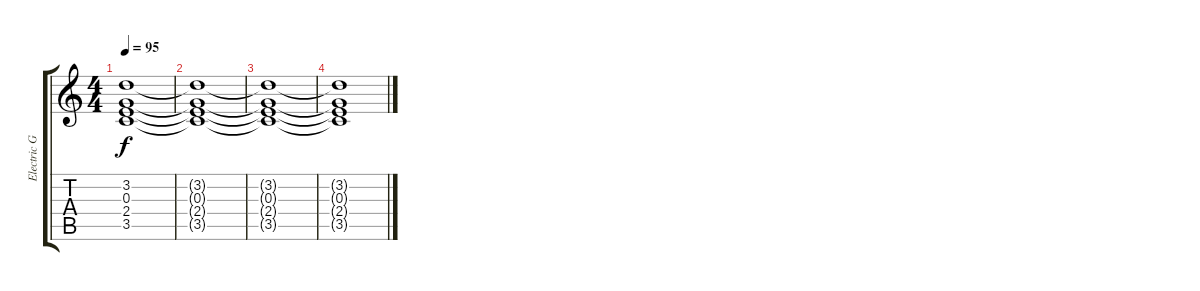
\track ("Electric Guitar(2)" "Electric G") {instrument overdrivenguitar}
\staff {score tabs}
\tuning (E4 B3 G3 D3 A2 E2) {hide}
\ts (4 4)
\tempo 95
\clef g2
\ks c
(3.2{t} 0.3{t} 2.4{t} 3.5{t}).1{dy f volume 3} |
(3.2{t} 0.3{t} 2.4{t} 3.5{t}).1 |
(3.2{t} 0.3{t} 2.4{t} 3.5{t}).1{volume 0} |
(3.2{t} 0.3{t} 2.4{t} 3.5{t}).1
